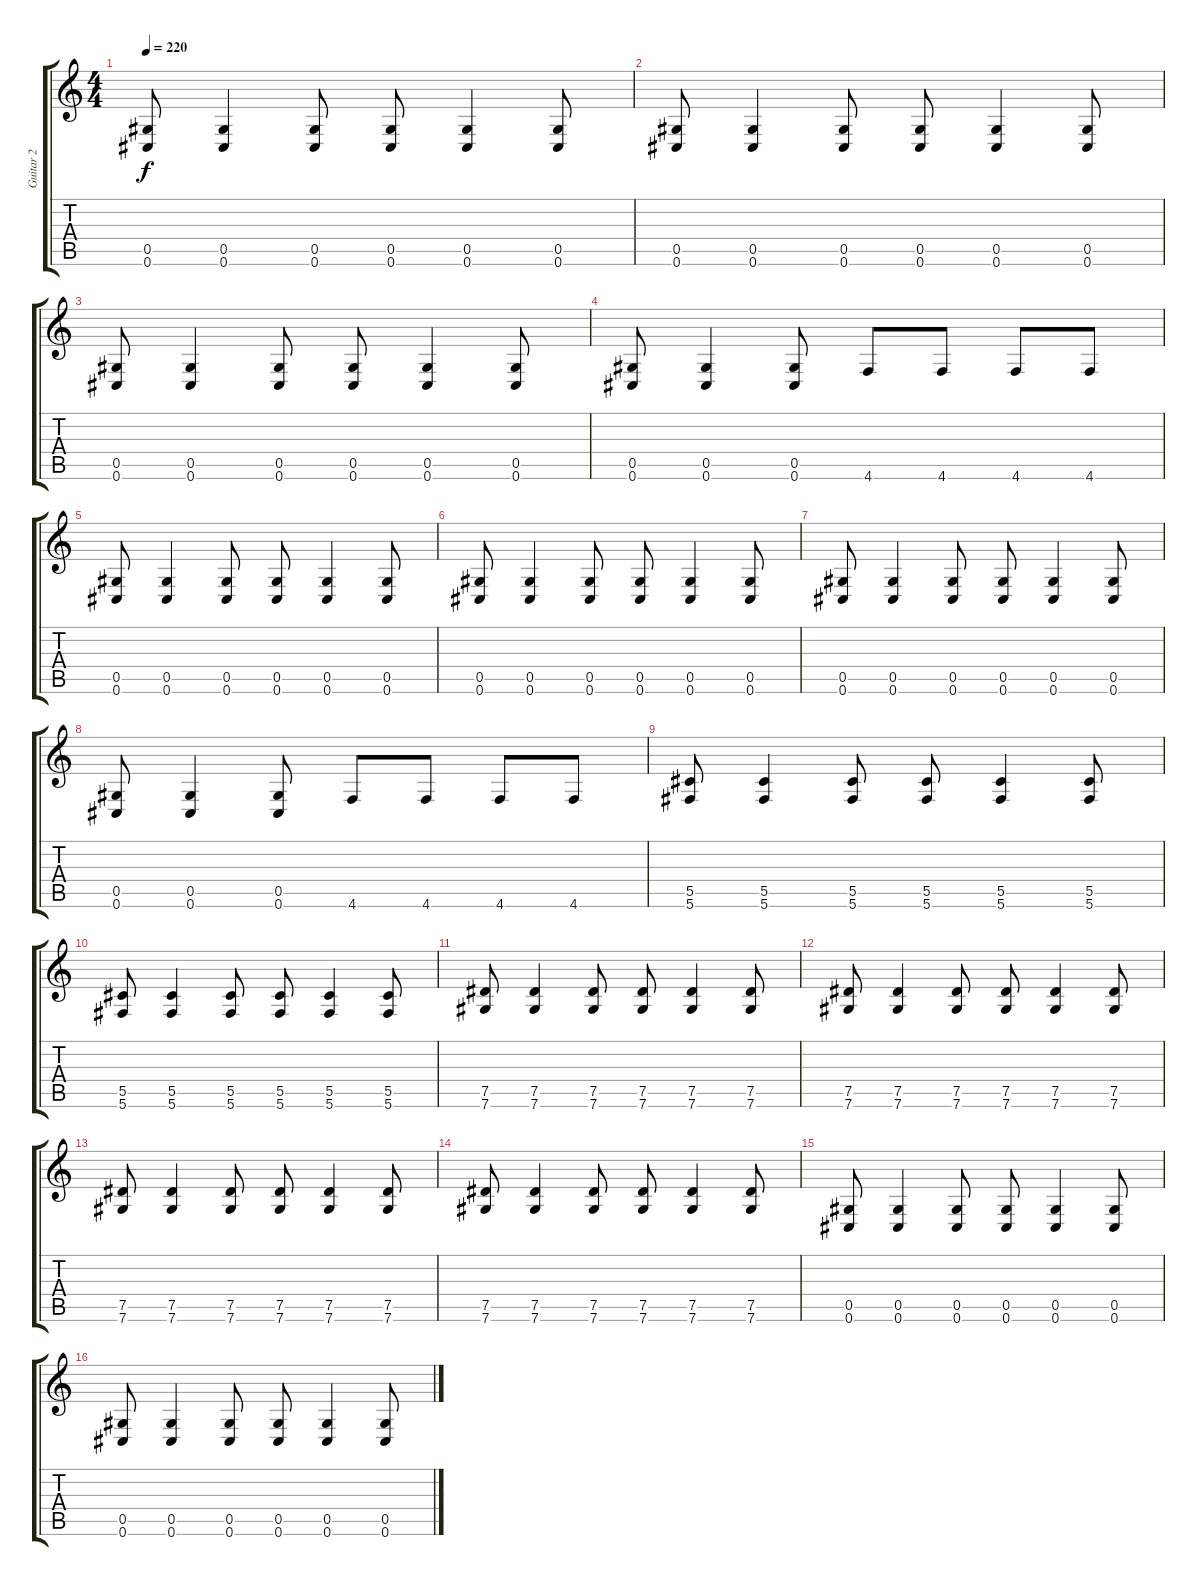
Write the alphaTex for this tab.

\track ("Guitar 2" "Guitar 2") {instrument distortionguitar}
\staff {score tabs}
\tuning (Eb4 Bb3 Gb3 Db3 Ab2 Db2) {hide}
\ts (4 4)
\tempo 220
\clef g2
\ks c
(0.5 0.6).8{dy f} (0.5 0.6).4 (0.5 0.6).8 (0.5 0.6).8 (0.5 0.6).4 (0.5 0.6).8 |
(0.5 0.6).8 (0.5 0.6).4 (0.5 0.6).8 (0.5 0.6).8 (0.5 0.6).4 (0.5 0.6).8 |
(0.5 0.6).8 (0.5 0.6).4 (0.5 0.6).8 (0.5 0.6).8 (0.5 0.6).4 (0.5 0.6).8 |
(0.5 0.6).8 (0.5 0.6).4 (0.5 0.6).8 4.6.8 4.6.8 4.6.8 4.6.8 |
(0.5 0.6).8 (0.5 0.6).4 (0.5 0.6).8 (0.5 0.6).8 (0.5 0.6).4 (0.5 0.6).8 |
(0.5 0.6).8 (0.5 0.6).4 (0.5 0.6).8 (0.5 0.6).8 (0.5 0.6).4 (0.5 0.6).8 |
(0.5 0.6).8 (0.5 0.6).4 (0.5 0.6).8 (0.5 0.6).8 (0.5 0.6).4 (0.5 0.6).8 |
(0.5 0.6).8 (0.5 0.6).4 (0.5 0.6).8 4.6.8 4.6.8 4.6.8 4.6.8 |
(5.5 5.6).8 (5.5 5.6).4 (5.5 5.6).8 (5.5 5.6).8 (5.5 5.6).4 (5.5 5.6).8 |
(5.5 5.6).8 (5.5 5.6).4 (5.5 5.6).8 (5.5 5.6).8 (5.5 5.6).4 (5.5 5.6).8 |
(7.5 7.6).8 (7.5 7.6).4 (7.5 7.6).8 (7.5 7.6).8 (7.5 7.6).4 (7.5 7.6).8 |
(7.5 7.6).8 (7.5 7.6).4 (7.5 7.6).8 (7.5 7.6).8 (7.5 7.6).4 (7.5 7.6).8 |
(7.5 7.6).8 (7.5 7.6).4 (7.5 7.6).8 (7.5 7.6).8 (7.5 7.6).4 (7.5 7.6).8 |
(7.5 7.6).8 (7.5 7.6).4 (7.5 7.6).8 (7.5 7.6).8 (7.5 7.6).4 (7.5 7.6).8 |
(0.5 0.6).8 (0.5 0.6).4 (0.5 0.6).8 (0.5 0.6).8 (0.5 0.6).4 (0.5 0.6).8 |
(0.5 0.6).8 (0.5 0.6).4 (0.5 0.6).8 (0.5 0.6).8 (0.5 0.6).4 (0.5 0.6).8
